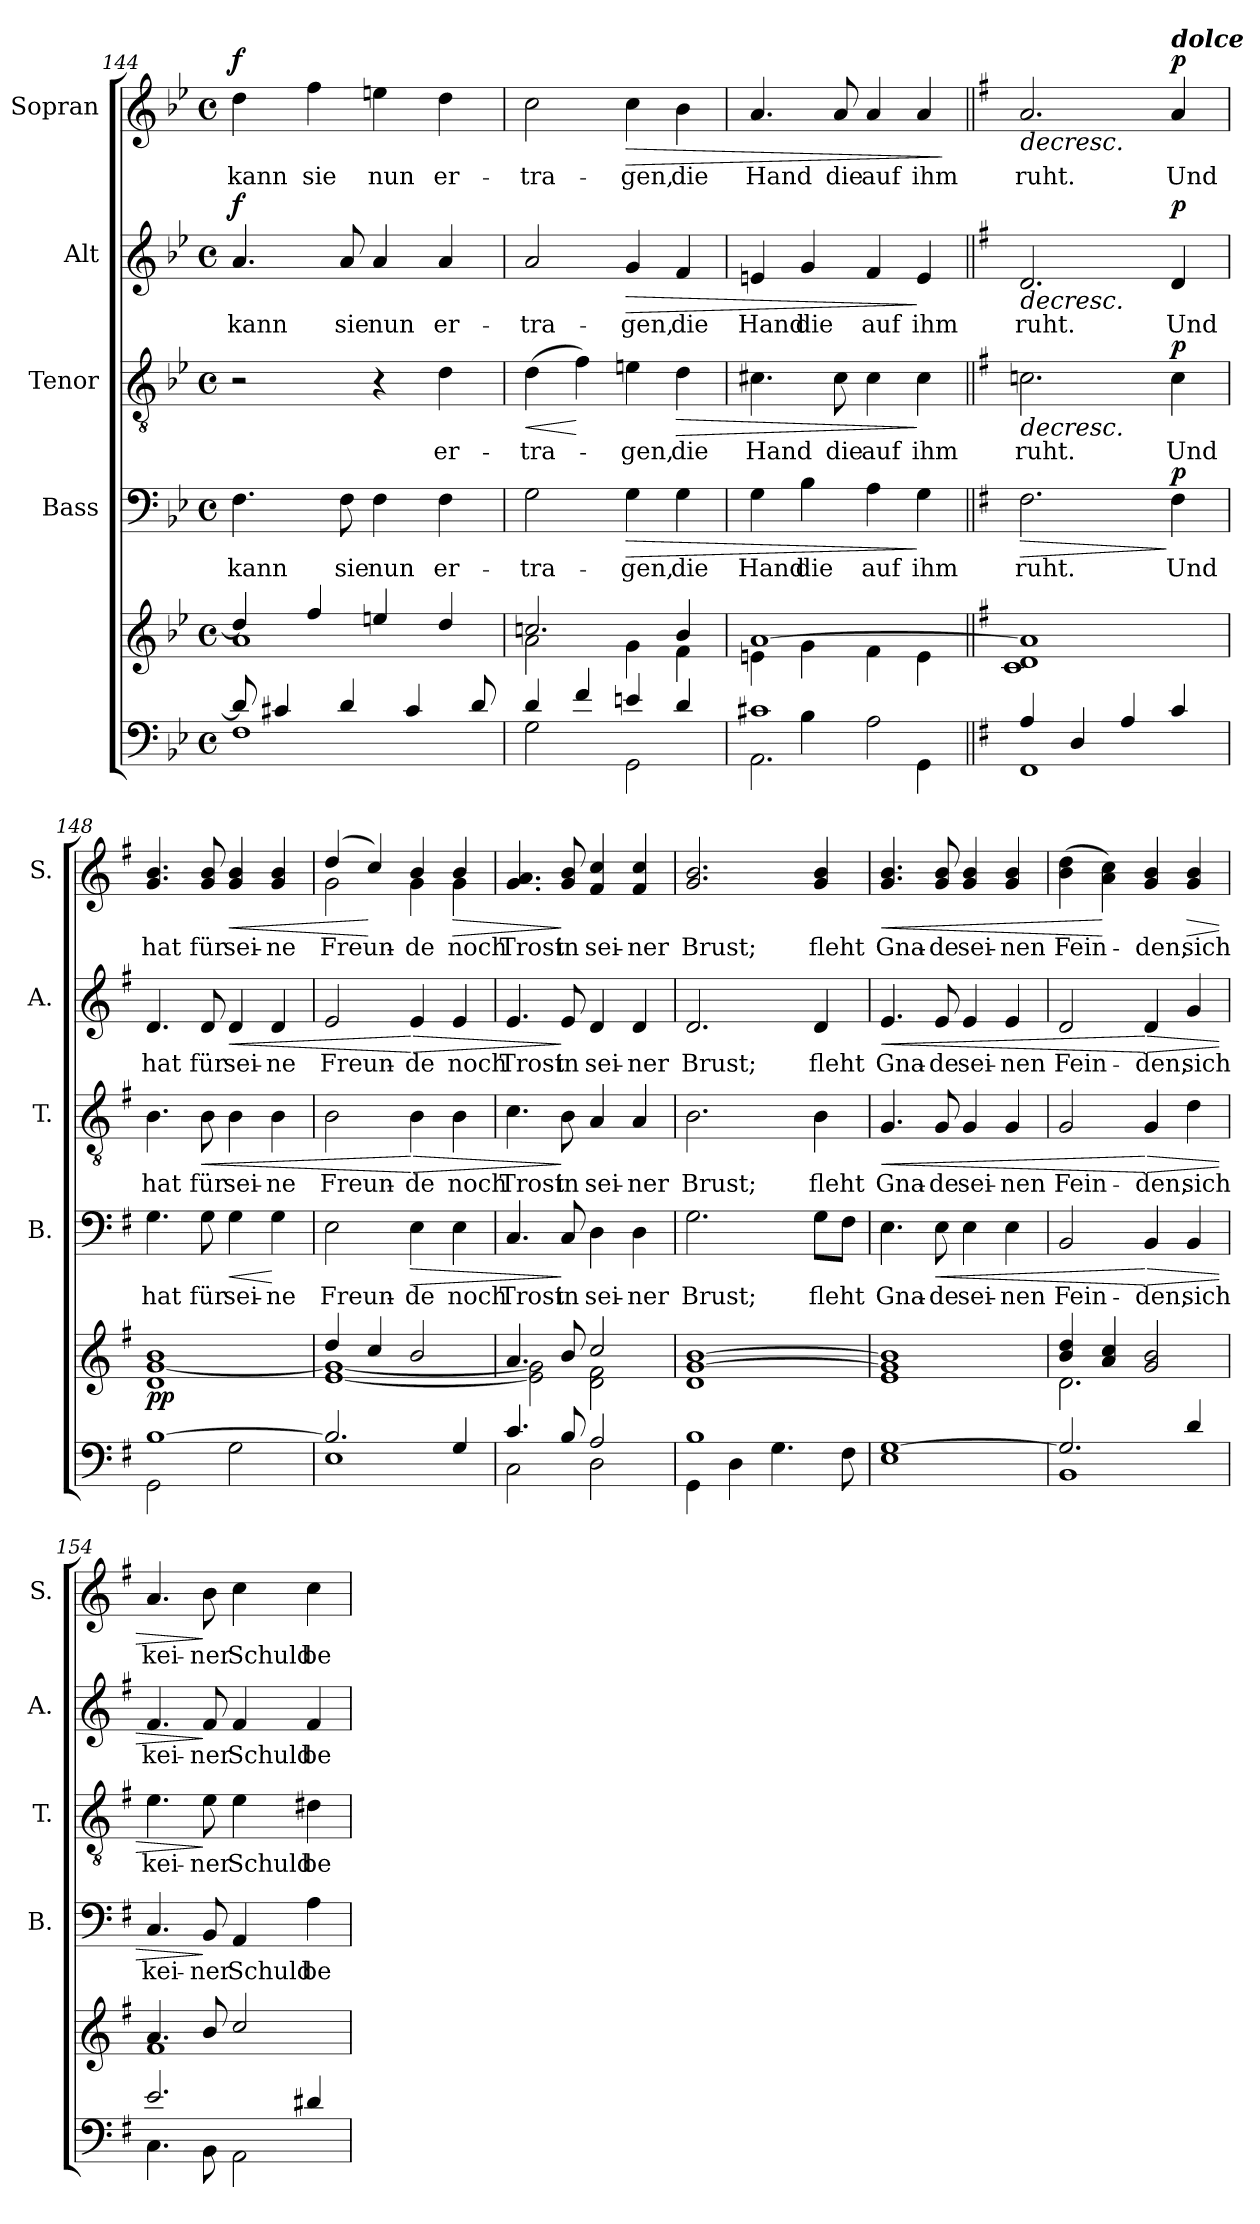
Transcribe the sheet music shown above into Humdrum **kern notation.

**kern	**kern	**dynam	**kern	**text	**dynam	**kern	**text	**dynam	**kern	**text	**dynam	**kern	**text	**dynam
*part5	*part5	*part5	*part4	*part4	*part4	*part3	*part3	*part3	*part2	*part2	*part2	*part1	*part1	*part1
*staff6	*staff5	*staff5/6	*staff4	*staff4	*staff4	*staff3	*staff3	*staff3	*staff2	*staff2	*staff2	*staff1	*staff1	*staff1
*	*	*	*I"Bass	*	*	*I"Tenor	*	*	*I"Alt	*	*	*I"Sopran	*	*
*	*	*	*I'B.	*	*	*I'T.	*	*	*I'A.	*	*	*I'S.	*	*
*clefF4	*clefG2	*	*clefF4	*	*	*clefGv2	*	*	*clefG2	*	*	*clefG2	*	*
*k[b-e-]	*k[b-e-]	*	*k[b-e-]	*	*	*k[b-e-]	*	*	*k[b-e-]	*	*	*k[b-e-]	*	*
*B-:	*B-:	*	*B-:	*	*	*B-:	*	*	*B-:	*	*	*B-:	*	*
*M4/4	*M4/4	*	*M4/4	*	*	*M4/4	*	*	*M4/4	*	*	*M4/4	*	*
*met(c)	*met(c)	*	*met(c)	*	*	*met(c)	*	*	*met(c)	*	*	*met(c)	*	*
=144	=144	=144	=144	=144	=144	=144	=144	=144	=144	=144	=144	=144	=144	=144
*^	*^	*	*	*	*	*	*	*	*	*	*	*	*	*
!	!	!	!	!	!	!LO:LY:b	!	!	!	!	!	!LO:LY:b	!LO:DY:a	!	!LO:LY:b	!LO:DY:a
8d/]	1F	4dd/]	1a	.	4.F\	kann	.	2r	.	.	4.a/	kann	f	4dd\	kann	f
4c#X/	.	.	.	.	.	.	.	.	.	.	.	.	.	.	.	.
!	!	!	!	!	!	!	!	!	!	!	!	!	!	!	!LO:LY:b	!
.	.	4ff/	.	.	.	.	.	.	.	.	.	.	.	4ff\	sie	.
!	!	!	!	!	!	!LO:LY:b	!	!	!	!	!	!LO:LY:b	!	!	!	!
4d/	.	.	.	.	8F\	sie	.	.	.	.	8a/	sie	.	.	.	.
!	!	!	!	!	!	!LO:LY:b	!	!	!	!	!	!LO:LY:b	!	!	!LO:LY:b	!
.	.	4een/	.	.	4F\	nun	.	4r	.	.	4a/	nun	.	4een\	nun	.
4c#/	.	.	.	.	.	.	.	.	.	.	.	.	.	.	.	.
!	!	!	!	!	!	!LO:LY:b	!	!	!LO:LY:b	!	!	!LO:LY:b	!	!	!LO:LY:b	!
.	.	4dd/	.	.	4F\	er-	.	4d\	er-	.	4a/	er-	.	4dd\	er-	.
8d/	.	.	.	.	.	.	.	.	.	.	.	.	.	.	.	.
!!LO:PB:g=z
=145	=145	=145	=145	=145	=145	=145	=145	=145	=145	=145	=145	=145	=145	=145	=145	=145
!	!	!	!	!	!	!LO:LY:b	!	!	!LO:LY:b	!LO:HP:b	!	!LO:LY:b	!	!	!LO:LY:b	!
4d/	2G\	2.ccn/	2a\	.	2G\	-tra-	.	(>4d\	-tra-	<	2a/	-tra-	.	2cc\	-tra-	.
4f/	.	.	.	.	.	.	.	4f\)	.	[	.	.	.	.	.	.
!	!	!	!	!	!	!LO:LY:b	!LO:HP:b	!	!LO:LY:b	!	!	!LO:LY:b	!LO:HP:b	!	!LO:LY:b	!LO:HP:b
4en/	2GG\	.	4g\	.	4G\	-gen,	>	4en\	-gen,	.	4g/	-gen,	>	4cc\	-gen,	>
!	!	!	!	!	!	!LO:LY:b	!	!	!LO:LY:b	!LO:HP:b	!	!LO:LY:b	!	!	!LO:LY:b	!
4d/	.	4b-/	4f\	.	4G\	die	.	4d\	die	>	4f/	die	.	4b-\	die	.
=146	=146	=146	=146	=146	=146	=146	=146	=146	=146	=146	=146	=146	=146	=146	=146	=146
*	*^	*	*	*	*	*	*	*	*	*	*	*	*	*	*	*
!	!	!	!	!	!	!	!LO:LY:b	!	!	!LO:LY:b	!	!	!LO:LY:b	!	!	!LO:LY:b	!
1c#X	2.AA\	4ryy	[>1a	4en\	.	4G\	Hand	.	4.c#X\	Hand	.	4en/	Hand	.	4.a/	Hand	.
!	!	!	!	!	!	!	!LO:LY:b	!	!	!	!	!	!LO:LY:b	!	!	!	!
.	.	4B-\	.	4g\	.	4B-\	die	.	.	.	.	4g/	die	.	.	.	.
!	!	!	!	!	!	!	!	!	!	!LO:LY:b	!	!	!	!	!	!LO:LY:b	!
.	.	.	.	.	.	.	.	.	8c#\	die	.	.	.	.	8a/	die	.
!	!	!	!	!	!	!	!LO:LY:b	!	!	!LO:LY:b	!	!	!LO:LY:b	!	!	!LO:LY:b	!
.	.	2A\	.	4f\	.	4A\	auf	.	4c#\	auf	.	4f/	auf	.	4a/	auf	.
!	!	!	!	!	!	!	!LO:LY:b	!	!	!LO:LY:b	!	!	!LO:LY:b	!	!	!LO:LY:b	!
.	4GG\	.	.	4e\	.	4G\	ihm	]	4c#\	ihm	]	4e/	ihm	]	4a/	ihm	.
*v	*v	*v	*	*	*	*	*	*	*	*	*	*	*	*	*	*	*
*	*v	*v	*	*	*	*	*	*	*	*	*	*	*	*	*
.	.	.	.	.	.	.	.	.	.	.	.	.	.	]
=147||	=147||	=147||	=147||	=147||	=147||	=147||	=147||	=147||	=147||	=147||	=147||	=147||	=147||	=147||
*k[f#]	*k[f#]	*	*k[f#]	*	*	*k[f#]	*	*	*k[f#]	*	*	*k[f#]	*	*
*G:	*G:	*	*G:	*	*	*G:	*	*	*G:	*	*	*G:	*	*
*^	*^	*	*	*	*	*	*	*	*	*	*	*	*	*
!	!	!	!	!	!	!LO:LY:b	!LO:HP:b	!	!LO:LY:b	!LO:HP:b	!	!LO:LY:b	!LO:HP:b	!	!LO:LY:b	!LO:HP:b
4A/	1FF#	1a]	1c 1d	.	2.F#\	ruht.	>	2.cn\	ruht.	>	2.d/	ruht.	>	2.a/	ruht.	>
4D/	.	.	.	.	.	.	.	.	.	.	.	.	.	.	.	.
4A/	.	.	.	.	.	.	.	.	.	.	.	.	.	.	.	.
!	!	!	!	!	!	!	!	!	!	!	!	!	!	!LO:TX:a:Bi:t=dolce	!	!
!	!	!	!	!	!	!LO:LY:b	!LO:DY:n=1:a	!	!LO:LY:b	!LO:DY:a	!	!LO:LY:b	!LO:DY:a	!	!LO:LY:b	!LO:DY:a
4c/	.	.	.	.	4F#\	Und	] p	4c\	Und	p	4d/	Und	p	4a/	Und	p
*v	*v	*	*	*	*	*	*	*	*	*	*	*	*	*	*	*
*	*v	*v	*	*	*	*	*	*	*	*	*	*	*	*	*
.	.	.	.	.	.	.	.	]	.	.	]	.	.	]
=148	=148	=148	=148	=148	=148	=148	=148	=148	=148	=148	=148	=148	=148	=148
*^	*^	*	*	*	*	*	*	*	*	*	*	*	*	*
!	!	!	!	!LO:DY:b	!	!LO:LY:b	!	!	!LO:LY:b	!	!	!LO:LY:b	!	!	!LO:LY:b	!
[>1B	2GG\	1b	1d [<1g	pp	4.G\	hat	.	4.B\	hat	.	4.d/	hat	.	4.g/ 4.b/	hat	.
!	!	!	!	!	!	!LO:LY:b	!	!	!LO:LY:b	!LO:HP:b	!	!LO:LY:b	!	!	!LO:LY:b	!
.	.	.	.	.	8G\	für	.	8B\	für	<	8d/	für	.	8g/ 8b/	für	.
!	!	!	!	!	!	!LO:LY:b	!LO:HP:b	!	!LO:LY:b	!	!	!LO:LY:b	!LO:HP:b	!	!LO:LY:b	!LO:HP:b
.	2G\	.	.	.	4G\	sei-	<	4B\	sei-	.	4d/	sei-	<	4g/ 4b/	sei-	<
!	!	!	!	!	!	!LO:LY:b	!	!	!LO:LY:b	!	!	!LO:LY:b	!	!	!LO:LY:b	!
.	.	.	.	.	4G\	-ne	[	4B\	-ne	.	4d/	-ne	.	4g/ 4b/	-ne	.
=149	=149	=149	=149	=149	=149	=149	=149	=149	=149	=149	=149	=149	=149	=149	=149	=149
!	!	!	!	!	!	!LO:LY:b	!	!	!LO:LY:b	!	!	!LO:LY:b	!	!	!LO:LY:b	!
*	*	*	*	*	*	*	*	*	*	*	*	*	*	*^	*	*
2.B/]	1E	4dd/	[<1e 1g_	.	2E\	Freun-	.	2B\	Freun-	.	2e/	Freun-	.	(4dd/	2g\	Freun-	.
.	.	4cc/	.	.	.	.	.	.	.	.	.	.	.	4cc/)	.	.	[
!	!	!	!	!	!	!LO:LY:b	!LO:HP:b	!	!LO:LY:b	!LO:HP:n=1:b	!	!LO:LY:b	!LO:HP:n=1:b	!	!	!LO:LY:b	!
.	.	2b/	.	.	4E\	-de	>	4B\	-de	[ >	4e/	-de	[ >	4b/	4g\	-de	.
!	!	!	!	!	!	!LO:LY:b	!	!	!LO:LY:b	!	!	!LO:LY:b	!	!	!	!LO:LY:b	!LO:HP:b
4G/	.	.	.	.	4E\	noch	.	4B\	noch	.	4e/	noch	.	4b/	4g\	noch	>
!!LO:LB:g=z
=150	=150	=150	=150	=150	=150	=150	=150	=150	=150	=150	=150	=150	=150	=150	=150	=150	=150
!	!	!	!	!	!	!LO:LY:b	!	!	!LO:LY:b	!	!	!LO:LY:b	!	!	!	!LO:LY:b	!
*	*	*	*	*	*	*	*	*	*	*	*	*	*	*v	*v	*	*
4.c/	2C\	4.a/	2e\] 2g\]	.	4.C/	Trost	.	4.c\	Trost	.	4.e/	Trost	.	4.g/ 4.a/	Trost	.
!	!	!	!	!	!	!LO:LY:b	!	!	!LO:LY:b	!	!	!LO:LY:b	!	!	!LO:LY:b	!
8B/	.	8b/	.	.	8C/	in	]	8B\	in	]	8e/	in	]	8g/ 8b/	in	]
!	!	!	!	!	!	!LO:LY:b	!	!	!LO:LY:b	!	!	!LO:LY:b	!	!	!LO:LY:b	!
2A/	2D\	2cc/	2d\ 2f#\	.	4D\	sei-	.	4A/	sei-	.	4d/	sei-	.	4f#/ 4cc/	sei-	.
!	!	!	!	!	!	!LO:LY:b	!	!	!LO:LY:b	!	!	!LO:LY:b	!	!	!LO:LY:b	!
.	.	.	.	.	4D\	-ner	.	4A/	-ner	.	4d/	-ner	.	4f#/ 4cc/	-ner	.
=151	=151	=151	=151	=151	=151	=151	=151	=151	=151	=151	=151	=151	=151	=151	=151	=151
!	!	!	!	!	!	!LO:LY:b	!	!	!LO:LY:b	!	!	!LO:LY:b	!	!	!LO:LY:b	!
1B	4GG\	[>1g [>1b	1d	.	2.G\	Brust;	.	2.B\	Brust;	.	2.d/	Brust;	.	2.g/ 2.b/	Brust;	.
.	4D\	.	.	.	.	.	.	.	.	.	.	.	.	.	.	.
.	4.G\	.	.	.	.	.	.	.	.	.	.	.	.	.	.	.
!	!	!	!	!	!	!LO:LY:b	!	!	!LO:LY:b	!	!	!LO:LY:b	!	!	!LO:LY:b	!
.	.	.	.	.	8G\L	fleht	.	4B\	fleht	.	4d/	fleht	.	4g/ 4b/	fleht	.
.	8F#\	.	.	.	8F#\J	.	.	.	.	.	.	.	.	.	.	.
=152	=152	=152	=152	=152	=152	=152	=152	=152	=152	=152	=152	=152	=152	=152	=152	=152
!	!	!	!	!	!	!LO:LY:b	!	!	!LO:LY:b	!LO:HP:b	!	!LO:LY:b	!LO:HP:b	!	!LO:LY:b	!LO:HP:b
[>1G	1E	1g] 1b]	1e	.	4.E\	Gna-	.	4.G/	Gna-	<	4.e/	Gna-	<	4.g/ 4.b/	Gna-	<
!	!	!	!	!	!	!LO:LY:b	!LO:HP:b	!	!LO:LY:b	!	!	!LO:LY:b	!	!	!LO:LY:b	!
.	.	.	.	.	8E\	-de	<	8G/	-de	.	8e/	-de	.	8g/ 8b/	-de	.
!	!	!	!	!	!	!LO:LY:b	!	!	!LO:LY:b	!	!	!LO:LY:b	!	!	!LO:LY:b	!
.	.	.	.	.	4E\	sei-	.	4G/	sei-	.	4e/	sei-	.	4g/ 4b/	sei-	.
!	!	!	!	!	!	!LO:LY:b	!	!	!LO:LY:b	!	!	!LO:LY:b	!	!	!LO:LY:b	!
.	.	.	.	.	4E\	-nen	.	4G/	-nen	.	4e/	-nen	.	4g/ 4b/	-nen	.
=153	=153	=153	=153	=153	=153	=153	=153	=153	=153	=153	=153	=153	=153	=153	=153	=153
!	!	!	!	!	!	!LO:LY:b	!	!	!LO:LY:b	!	!	!LO:LY:b	!	!	!LO:LY:b	!
2.G/]	1BB	4b/ 4dd/	2.d\	.	2BB/	Fein-	.	2G/	Fein-	.	2d/	Fein-	.	(>4b\ 4dd\	Fein-	.
.	.	4a/ 4cc/	.	.	.	.	.	.	.	.	.	.	.	4a\ 4cc\)	.	[
!	!	!	!	!	!	!LO:LY:b	!LO:HP:n=1:b	!	!LO:LY:b	!LO:HP:n=1:b	!	!LO:LY:b	!LO:HP:n=1:b	!	!LO:LY:b	!
.	.	2g/ 2b/	.	.	4BB/	-den,	[ >	4G/	-den,	[ >	4d/	-den,	[ >	4g/ 4b/	-den,	.
!	!	!	!	!	!	!LO:LY:b	!	!	!LO:LY:b	!	!	!LO:LY:b	!	!	!LO:LY:b	!LO:HP:b
4d/	.	.	4ryy	.	4BB/	sich	.	4d\	sich	.	4g/	sich	.	4g/ 4b/	sich	>
=154	=154	=154	=154	=154	=154	=154	=154	=154	=154	=154	=154	=154	=154	=154	=154	=154
!	!	!	!	!	!	!LO:LY:b	!	!	!LO:LY:b	!	!	!LO:LY:b	!	!	!LO:LY:b	!
2.e/	4.C\	4.a/	1f#	.	4.C/	kei-	.	4.e\	kei-	.	4.f#/	kei-	.	4.a/	kei-	.
!	!	!	!	!	!	!LO:LY:b	!	!	!LO:LY:b	!	!	!LO:LY:b	!	!	!LO:LY:b	!
.	8BB\	8b/	.	.	8BB/	-ner	]	8e\	-ner	]	8f#/	-ner	]	8b\	-ner	]
!	!	!	!	!	!	!LO:LY:b	!	!	!LO:LY:b	!	!	!LO:LY:b	!	!	!LO:LY:b	!
.	2AA\	2cc/	.	.	4AA/	Schuld	.	4e\	Schuld	.	4f#/	Schuld	.	4cc\	Schuld	.
!	!	!	!	!	!	!LO:LY:b	!	!	!LO:LY:b	!	!	!LO:LY:b	!	!	!LO:LY:b	!
4d#X/	.	.	.	.	4A\	be-	.	4d#X\	be-	.	4f#/	be-	.	4cc\	be-	.
*v	*v	*	*	*	*	*	*	*	*	*	*	*	*	*	*	*
*	*v	*v	*	*	*	*	*	*	*	*	*	*	*	*	*
=	=	=	=	=	=	=	=	=	=	=	=	=	=	=
*-	*-	*-	*-	*-	*-	*-	*-	*-	*-	*-	*-	*-	*-	*-
